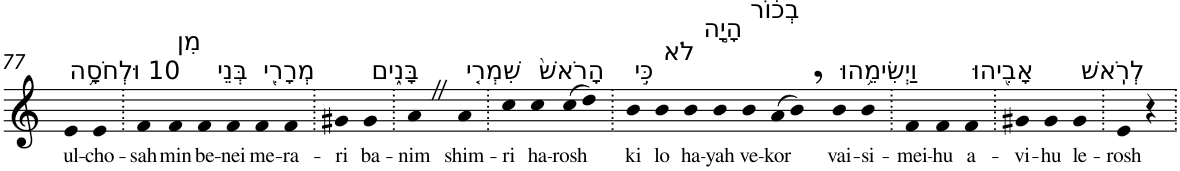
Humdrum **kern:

**kern	**text
*part1	*part1
*staff1	*staff1
*I"Piano	*
*I'Pno	*
!!LO:PB:g=z
*clefG2	*
*k[]	*
=77	=77
!LO:TX:a:t=10 וּלְחֹסָ֥ה	!
!	!LO:LY:b
4e	ul-
!	!LO:LY:b
4e	-cho-
=78.	=78.
!	!LO:LY:b
4f	-sah
!LO:TX:a:t=מִן	!
!	!LO:LY:b
4f	min
!LO:TX:a:t=בְּנֵי	!
!	!LO:LY:b
4f	be-
!	!LO:LY:b
4f	-nei
!LO:TX:a:t=מְרָרִ֖י	!
!	!LO:LY:b
4f	me-
!	!LO:LY:b
4f	-ra-
=79.	=79.
!	!LO:LY:b
4g#X	-ri
!LO:TX:a:t=בָּנִ֑ים	!
!	!LO:LY:b
4g#	ba-
=80.	=80.
!	!LO:LY:b
4aZ	-nim
!LO:TX:a:t=שִׁמְרִ֤י	!
!	!LO:LY:b
4a	shim-
=81.	=81.
!	!LO:LY:b
4cc	-ri
!LO:TX:a:t=הָרֹאשׁ֙	!
!	!LO:LY:b
4cc	ha-
!	!LO:LY:b
(>8cc	-rosh
8dd)	.
=82.	=82.
!LO:TX:a:t=כִּ֣י	!
!	!LO:LY:b
4b	ki
!LO:TX:a:t=לֹא	!
!	!LO:LY:b
4b	lo
!LO:TX:a:t=הָיָ֣ה	!
!	!LO:LY:b
4b	ha-
!	!LO:LY:b
4b	-yah
!LO:TX:a:t=בְכ֔וֹר	!
!	!LO:LY:b
4b	ve-
!	!LO:LY:b
(>8a	-kor
8b,)	.
!LO:TX:a:t=וַיְשִׂימֵ֥הוּ	!
!	!LO:LY:b
4b	vai-
!	!LO:LY:b
4b	-si-
=83.	=83.
!	!LO:LY:b
4f	-mei-
!	!LO:LY:b
4f	-hu
!LO:TX:a:t=אָבִ֖יהוּ	!
!	!LO:LY:b
4f	a-
=84.	=84.
!	!LO:LY:b
4g#X	-vi-
!	!LO:LY:b
4g#	-hu
!LO:TX:a:t=לְרֹֽאשׁ	!
!	!LO:LY:b
4g#	le-
=85.	=85.
!	!LO:LY:b
4e	-rosh
4r	.
=.	=.
*-	*-
